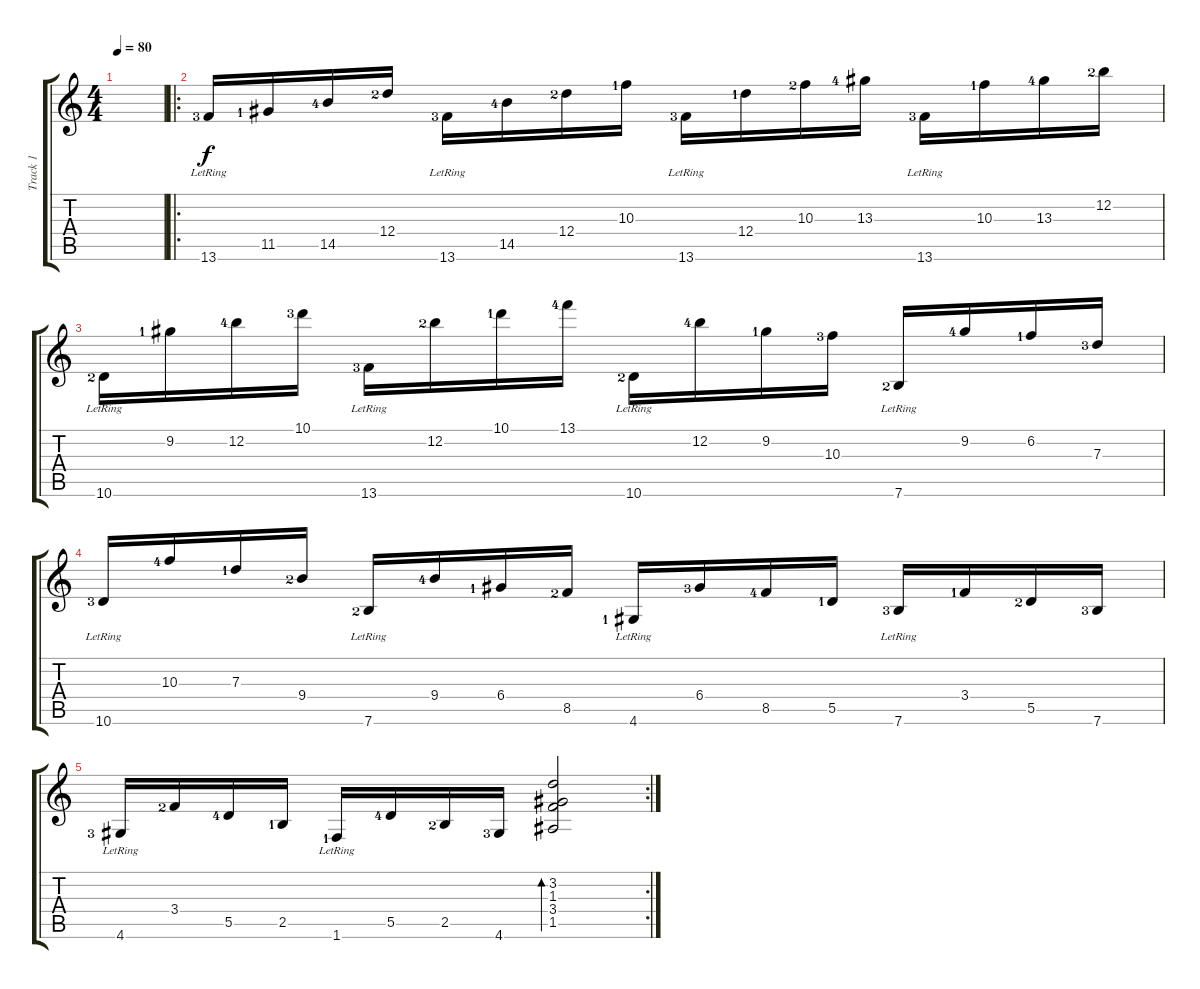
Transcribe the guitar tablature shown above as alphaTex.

\track ("Track 1" "Track 1") {instrument electricguitarjazz}
\staff {score tabs}
\tuning (E4 B3 G3 D3 A2 E2) {hide}
\ts (4 4)
\tempo 80
\clef g2
\ks c
|
\ro
13.6{lr lf 4}.16 11.5{lf 2}.16 14.5{lf 5}.16 12.4{lf 3}.16 13.6{lr lf 4}.16 14.5{lf 5}.16 12.4{lf 3}.16 10.3{lf 2}.16 13.6{lr lf 4}.16 12.4{lf 2}.16 10.3{lf 3}.16 13.3{lf 5}.16 13.6{lr lf 4}.16 10.3{lf 2}.16 13.3{lf 5}.16 12.2{lf 3}.16 |
10.6{lr lf 3}.16 9.2{lf 2}.16 12.2{lf 5}.16 10.1{lf 4}.16 13.6{lr lf 4}.16 12.2{lf 3}.16 10.1{lf 2}.16 13.1{lf 5}.16 10.6{lr lf 3}.16 12.2{lf 5}.16 9.2{lf 2}.16 10.3{lf 4}.16 7.6{lr lf 3}.16 9.2{lf 5}.16 6.2{lf 2}.16 7.3{lf 4}.16 |
10.6{lr lf 4}.16 10.3{lf 5}.16 7.3{lf 2}.16 9.4{lf 3}.16 7.6{lr lf 3}.16 9.4{lf 5}.16 6.4{lf 2}.16 8.5{lf 3}.16 4.6{lr lf 2}.16 6.4{lf 4}.16 8.5{lf 5}.16 5.5{lf 2}.16 7.6{lr lf 4}.16 3.4{lf 2}.16 5.5{lf 3}.16 7.6{lf 4}.16 |
\rc 2
4.6{lr lf 4}.16 3.4{lf 3}.16 5.5{lf 5}.16 2.5{lf 2}.16 1.6{lr lf 2}.16 5.5{lf 5}.16 2.5{lf 3}.16 4.6{lf 4}.16 (3.2 1.3 3.4 1.5).2{bd 60}
